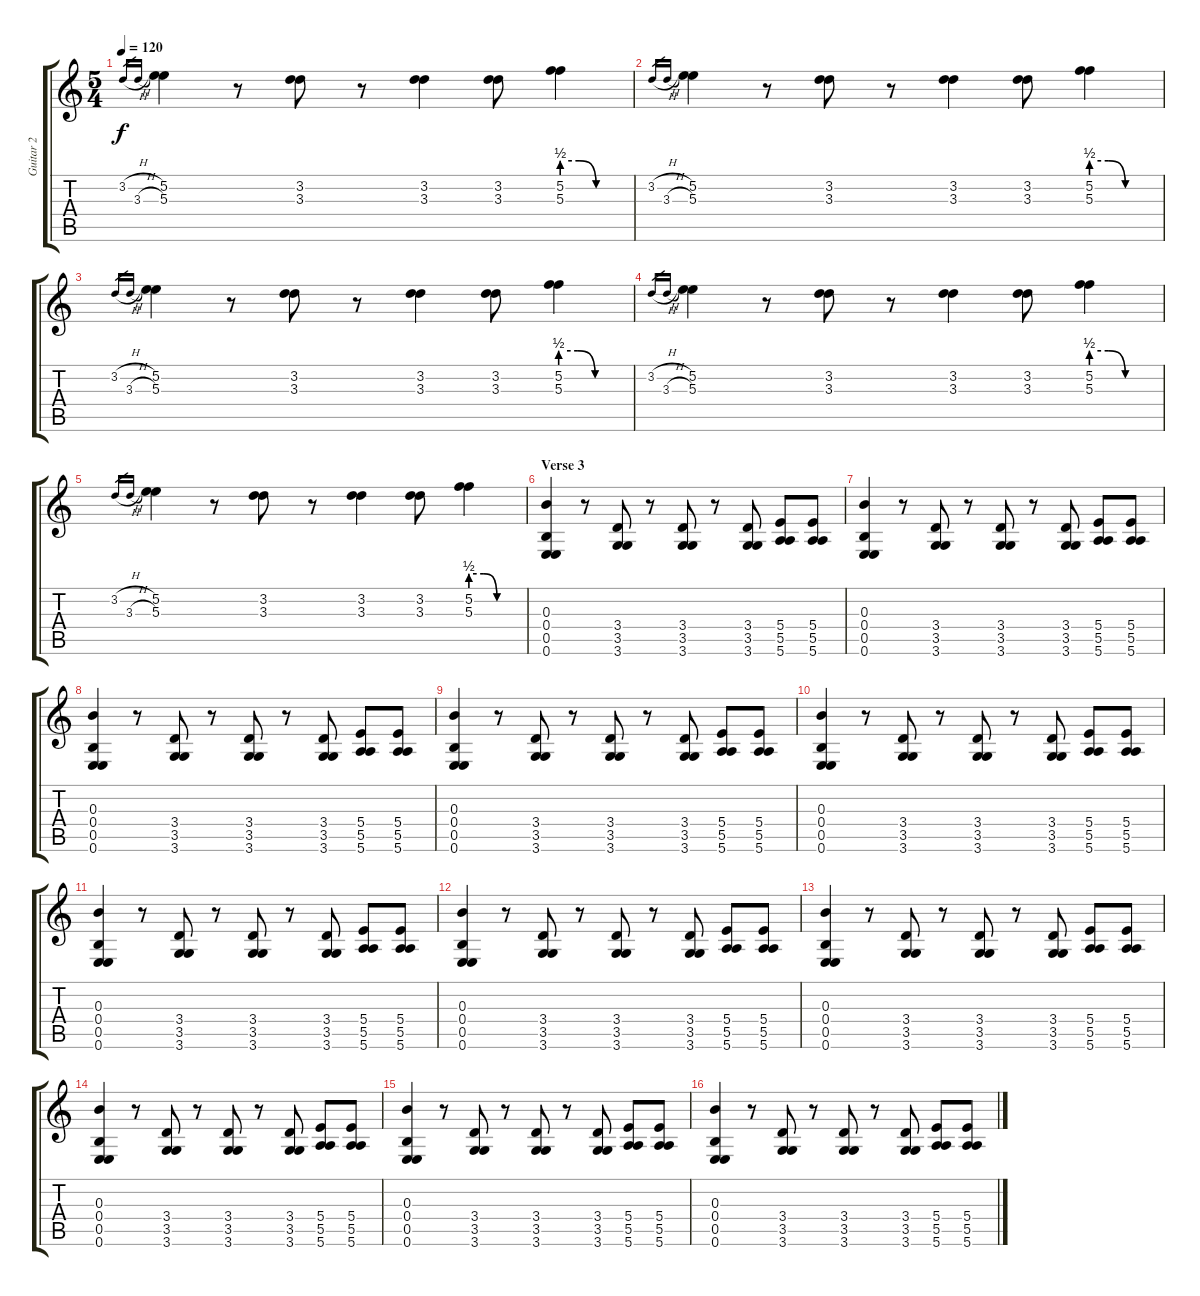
\track ("Guitar 2" "Guitar 2") {instrument overdrivenguitar}
\staff {score tabs}
\tuning (B3 B3 B3 B2 E2 E2) {hide}
\ts (5 4)
\tempo 120
\clef g2
\ks c
3.2{h}.16{gr dy f} 3.3{h}.16{gr} (5.2 5.3).4 r.8 (3.2 3.3).8 r.8 (3.2 3.3).4 (3.2 3.3).8 (5.2{be (custom 0 2 15 2 30 0 60 0)} 5.3{be (custom 0 2 15 2 30 0 60 0)}).4 |
3.2{h}.16{gr} 3.3{h}.16{gr} (5.2 5.3).4 r.8 (3.2 3.3).8 r.8 (3.2 3.3).4 (3.2 3.3).8 (5.2{be (custom 0 2 15 2 30 0 60 0)} 5.3{be (custom 0 2 15 2 30 0 60 0)}).4 |
3.2{h}.16{gr} 3.3{h}.16{gr} (5.2 5.3).4 r.8 (3.2 3.3).8 r.8 (3.2 3.3).4 (3.2 3.3).8 (5.2{be (custom 0 2 15 2 30 0 60 0)} 5.3{be (custom 0 2 15 2 30 0 60 0)}).4 |
3.2{h}.16{gr} 3.3{h}.16{gr} (5.2 5.3).4 r.8 (3.2 3.3).8 r.8 (3.2 3.3).4 (3.2 3.3).8 (5.2{be (custom 0 2 15 2 30 0 60 0)} 5.3{be (custom 0 2 15 2 30 0 60 0)}).4 |
3.2{h}.16{gr} 3.3{h}.16{gr} (5.2 5.3).4 r.8 (3.2 3.3).8 r.8 (3.2 3.3).4 (3.2 3.3).8 (5.2{be (custom 0 2 15 2 30 0 60 0)} 5.3{be (custom 0 2 15 2 30 0 60 0)}).4 |
\section ("" "Verse 3")
(0.3 0.4 0.5 0.6).4 r.8 (3.4 3.5 3.6).8 r.8 (3.4 3.5 3.6).8 r.8 (3.4 3.5 3.6).8 (5.4 5.5 5.6).8 (5.4 5.5 5.6).8 |
(0.3 0.4 0.5 0.6).4 r.8 (3.4 3.5 3.6).8 r.8 (3.4 3.5 3.6).8 r.8 (3.4 3.5 3.6).8 (5.4 5.5 5.6).8 (5.4 5.5 5.6).8 |
(0.3 0.4 0.5 0.6).4 r.8 (3.4 3.5 3.6).8 r.8 (3.4 3.5 3.6).8 r.8 (3.4 3.5 3.6).8 (5.4 5.5 5.6).8 (5.4 5.5 5.6).8 |
(0.3 0.4 0.5 0.6).4 r.8 (3.4 3.5 3.6).8 r.8 (3.4 3.5 3.6).8 r.8 (3.4 3.5 3.6).8 (5.4 5.5 5.6).8 (5.4 5.5 5.6).8 |
(0.3 0.4 0.5 0.6).4 r.8 (3.4 3.5 3.6).8 r.8 (3.4 3.5 3.6).8 r.8 (3.4 3.5 3.6).8 (5.4 5.5 5.6).8 (5.4 5.5 5.6).8 |
(0.3 0.4 0.5 0.6).4 r.8 (3.4 3.5 3.6).8 r.8 (3.4 3.5 3.6).8 r.8 (3.4 3.5 3.6).8 (5.4 5.5 5.6).8 (5.4 5.5 5.6).8 |
(0.3 0.4 0.5 0.6).4 r.8 (3.4 3.5 3.6).8 r.8 (3.4 3.5 3.6).8 r.8 (3.4 3.5 3.6).8 (5.4 5.5 5.6).8 (5.4 5.5 5.6).8 |
(0.3 0.4 0.5 0.6).4 r.8 (3.4 3.5 3.6).8 r.8 (3.4 3.5 3.6).8 r.8 (3.4 3.5 3.6).8 (5.4 5.5 5.6).8 (5.4 5.5 5.6).8 |
(0.3 0.4 0.5 0.6).4 r.8 (3.4 3.5 3.6).8 r.8 (3.4 3.5 3.6).8 r.8 (3.4 3.5 3.6).8 (5.4 5.5 5.6).8 (5.4 5.5 5.6).8 |
(0.3 0.4 0.5 0.6).4 r.8 (3.4 3.5 3.6).8 r.8 (3.4 3.5 3.6).8 r.8 (3.4 3.5 3.6).8 (5.4 5.5 5.6).8 (5.4 5.5 5.6).8 |
(0.3 0.4 0.5 0.6).4 r.8 (3.4 3.5 3.6).8 r.8 (3.4 3.5 3.6).8 r.8 (3.4 3.5 3.6).8 (5.4 5.5 5.6).8 (5.4 5.5 5.6).8
